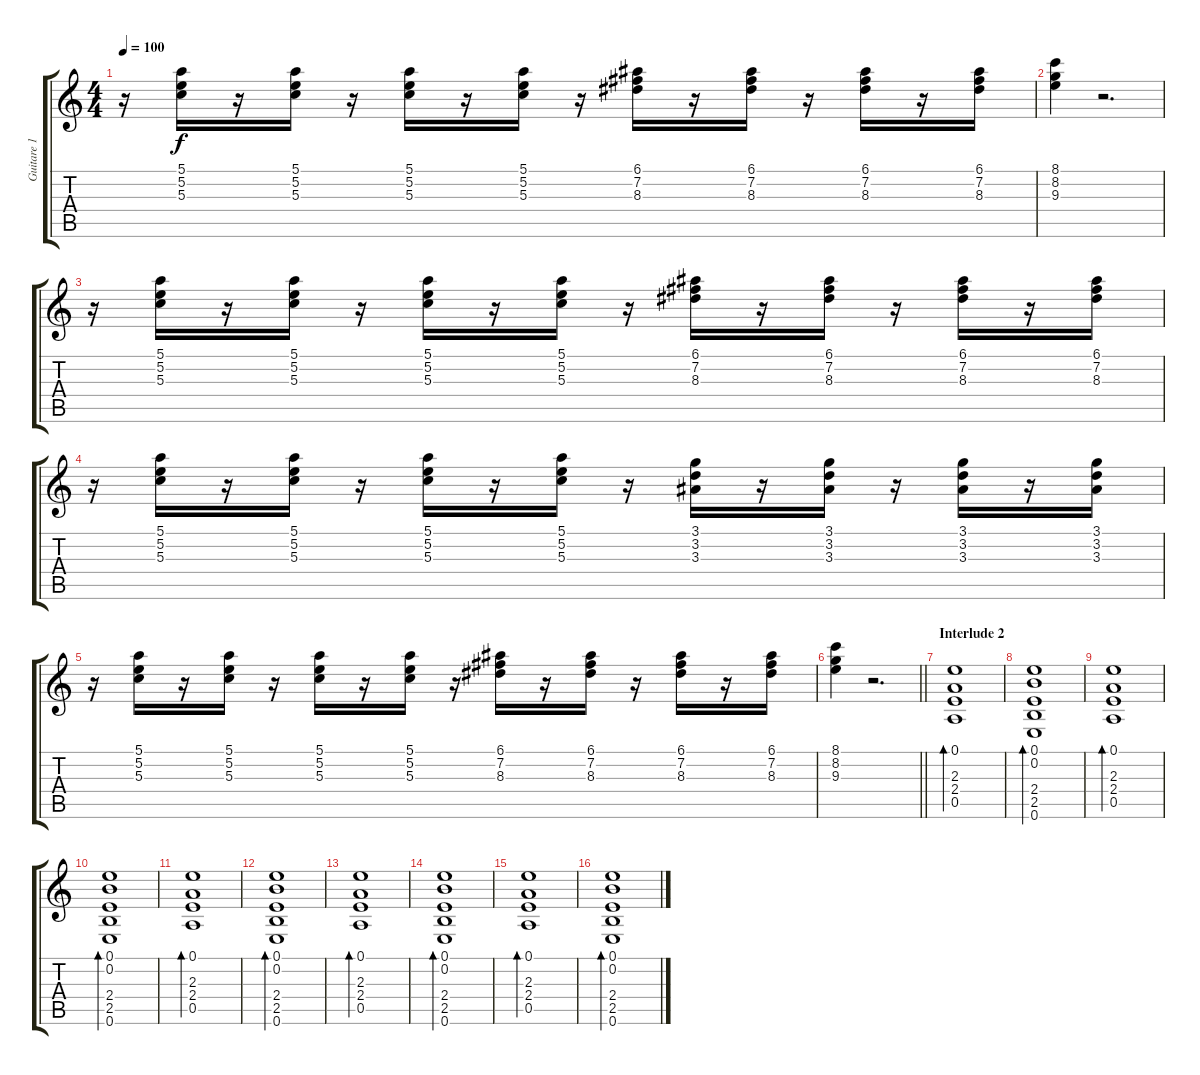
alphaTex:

\track ("Guitare 1" "Guitare 1") {instrument electricguitarclean}
\staff {score tabs}
\tuning (E4 B3 G3 D3 A2 E2) {hide}
\ts (4 4)
\tempo 100
\clef g2
\ks c
r.16{dy f} (5.1 5.2 5.3).16 r.16 (5.1 5.2 5.3).16 r.16 (5.1 5.2 5.3).16 r.16 (5.1 5.2 5.3).16 r.16 (6.1 7.2 8.3).16 r.16 (6.1 7.2 8.3).16 r.16 (6.1 7.2 8.3).16 r.16 (6.1 7.2 8.3).16 |
(8.1 8.2 9.3).4 r.2{d} |
r.16 (5.1 5.2 5.3).16 r.16 (5.1 5.2 5.3).16 r.16 (5.1 5.2 5.3).16 r.16 (5.1 5.2 5.3).16 r.16 (6.1 7.2 8.3).16 r.16 (6.1 7.2 8.3).16 r.16 (6.1 7.2 8.3).16 r.16 (6.1 7.2 8.3).16 |
r.16 (5.1 5.2 5.3).16 r.16 (5.1 5.2 5.3).16 r.16 (5.1 5.2 5.3).16 r.16 (5.1 5.2 5.3).16 r.16 (3.1 3.2 3.3).16 r.16 (3.1 3.2 3.3).16 r.16 (3.1 3.2 3.3).16 r.16 (3.1 3.2 3.3).16 |
r.16 (5.1 5.2 5.3).16 r.16 (5.1 5.2 5.3).16 r.16 (5.1 5.2 5.3).16 r.16 (5.1 5.2 5.3).16 r.16 (6.1 7.2 8.3).16 r.16 (6.1 7.2 8.3).16 r.16 (6.1 7.2 8.3).16 r.16 (6.1 7.2 8.3).16 |
\barLineRight lightlight
(8.1 8.2 9.3).4 r.2{d} |
\section ("" "Interlude 2")
(0.1 2.3 2.4 0.5).1{bd 480 volume 13} |
(0.1 0.2 2.4 2.5 0.6).1{bd 480} |
(0.1 2.3 2.4 0.5).1{bd 480} |
(0.1 0.2 2.4 2.5 0.6).1{bd 480} |
(0.1 2.3 2.4 0.5).1{bd 480} |
(0.1 0.2 2.4 2.5 0.6).1{bd 480} |
(0.1 2.3 2.4 0.5).1{bd 480} |
(0.1 0.2 2.4 2.5 0.6).1{bd 480} |
(0.1 2.3 2.4 0.5).1{bd 480} |
(0.1 0.2 2.4 2.5 0.6).1{bd 480}
